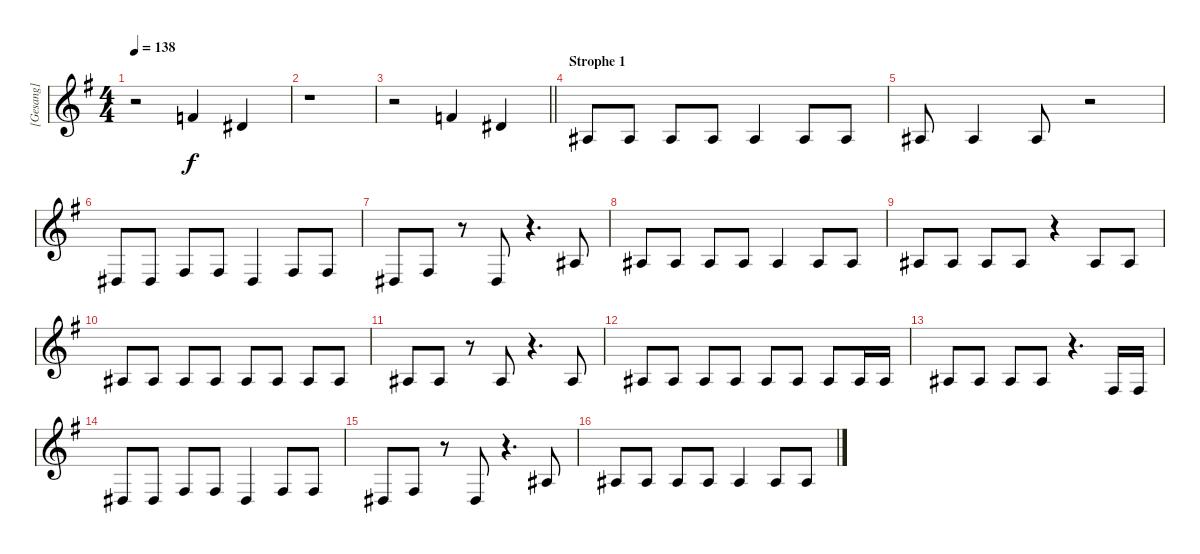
\track ("[Gesang]" "[Gesang]") {instrument tenorsax}
\staff {score}
\tuning (Eb4 Bb3 Gb3 Db3 Ab2 Eb2) {hide}
\ts (4 4)
\tempo 138
\clef g2
\ks eminor
r.2{dy f} 2.1.4 0.1.4 |
r.1 |
\barLineRight lightlight
r.2 2.1.4 0.1.4 |
\section ("" "Strophe 1")
0.2.8 0.2.8 0.2.8 0.2.8 0.2.4 0.2.8 0.2.8 |
0.2.8 0.2.4 0.2.8 r.2 |
2.4.8 2.4.8 0.3.8 0.3.8 2.4.4 0.3.8 0.3.8 |
2.4.8 0.3.8 r.8 2.4.8 r.4{d} 0.2.8 |
0.2.8 0.2.8 0.2.8 0.2.8 0.2.4 0.2.8 0.2.8 |
0.2.8 0.2.8 0.2.8 0.2.8 r.4 0.2.8 0.2.8 |
0.2.8 0.2.8 0.2.8 0.2.8 0.2.8 0.2.8 0.2.8 0.2.8 |
0.2.8 0.2.8 r.8 0.2.8 r.4{d} 0.2.8 |
0.2.8 0.2.8 0.2.8 0.2.8 0.2.8 0.2.8 0.2.8 0.2.16 0.2.16 |
0.2.8 0.2.8 0.2.8 0.2.8 r.4{d} 0.3.16 0.3.16 |
2.4.8 2.4.8 0.3.8 0.3.8 2.4.4 0.3.8 0.3.8 |
2.4.8 0.3.8 r.8 2.4.8 r.4{d} 0.2.8 |
0.2.8 0.2.8 0.2.8 0.2.8 0.2.4 0.2.8 0.2.8
